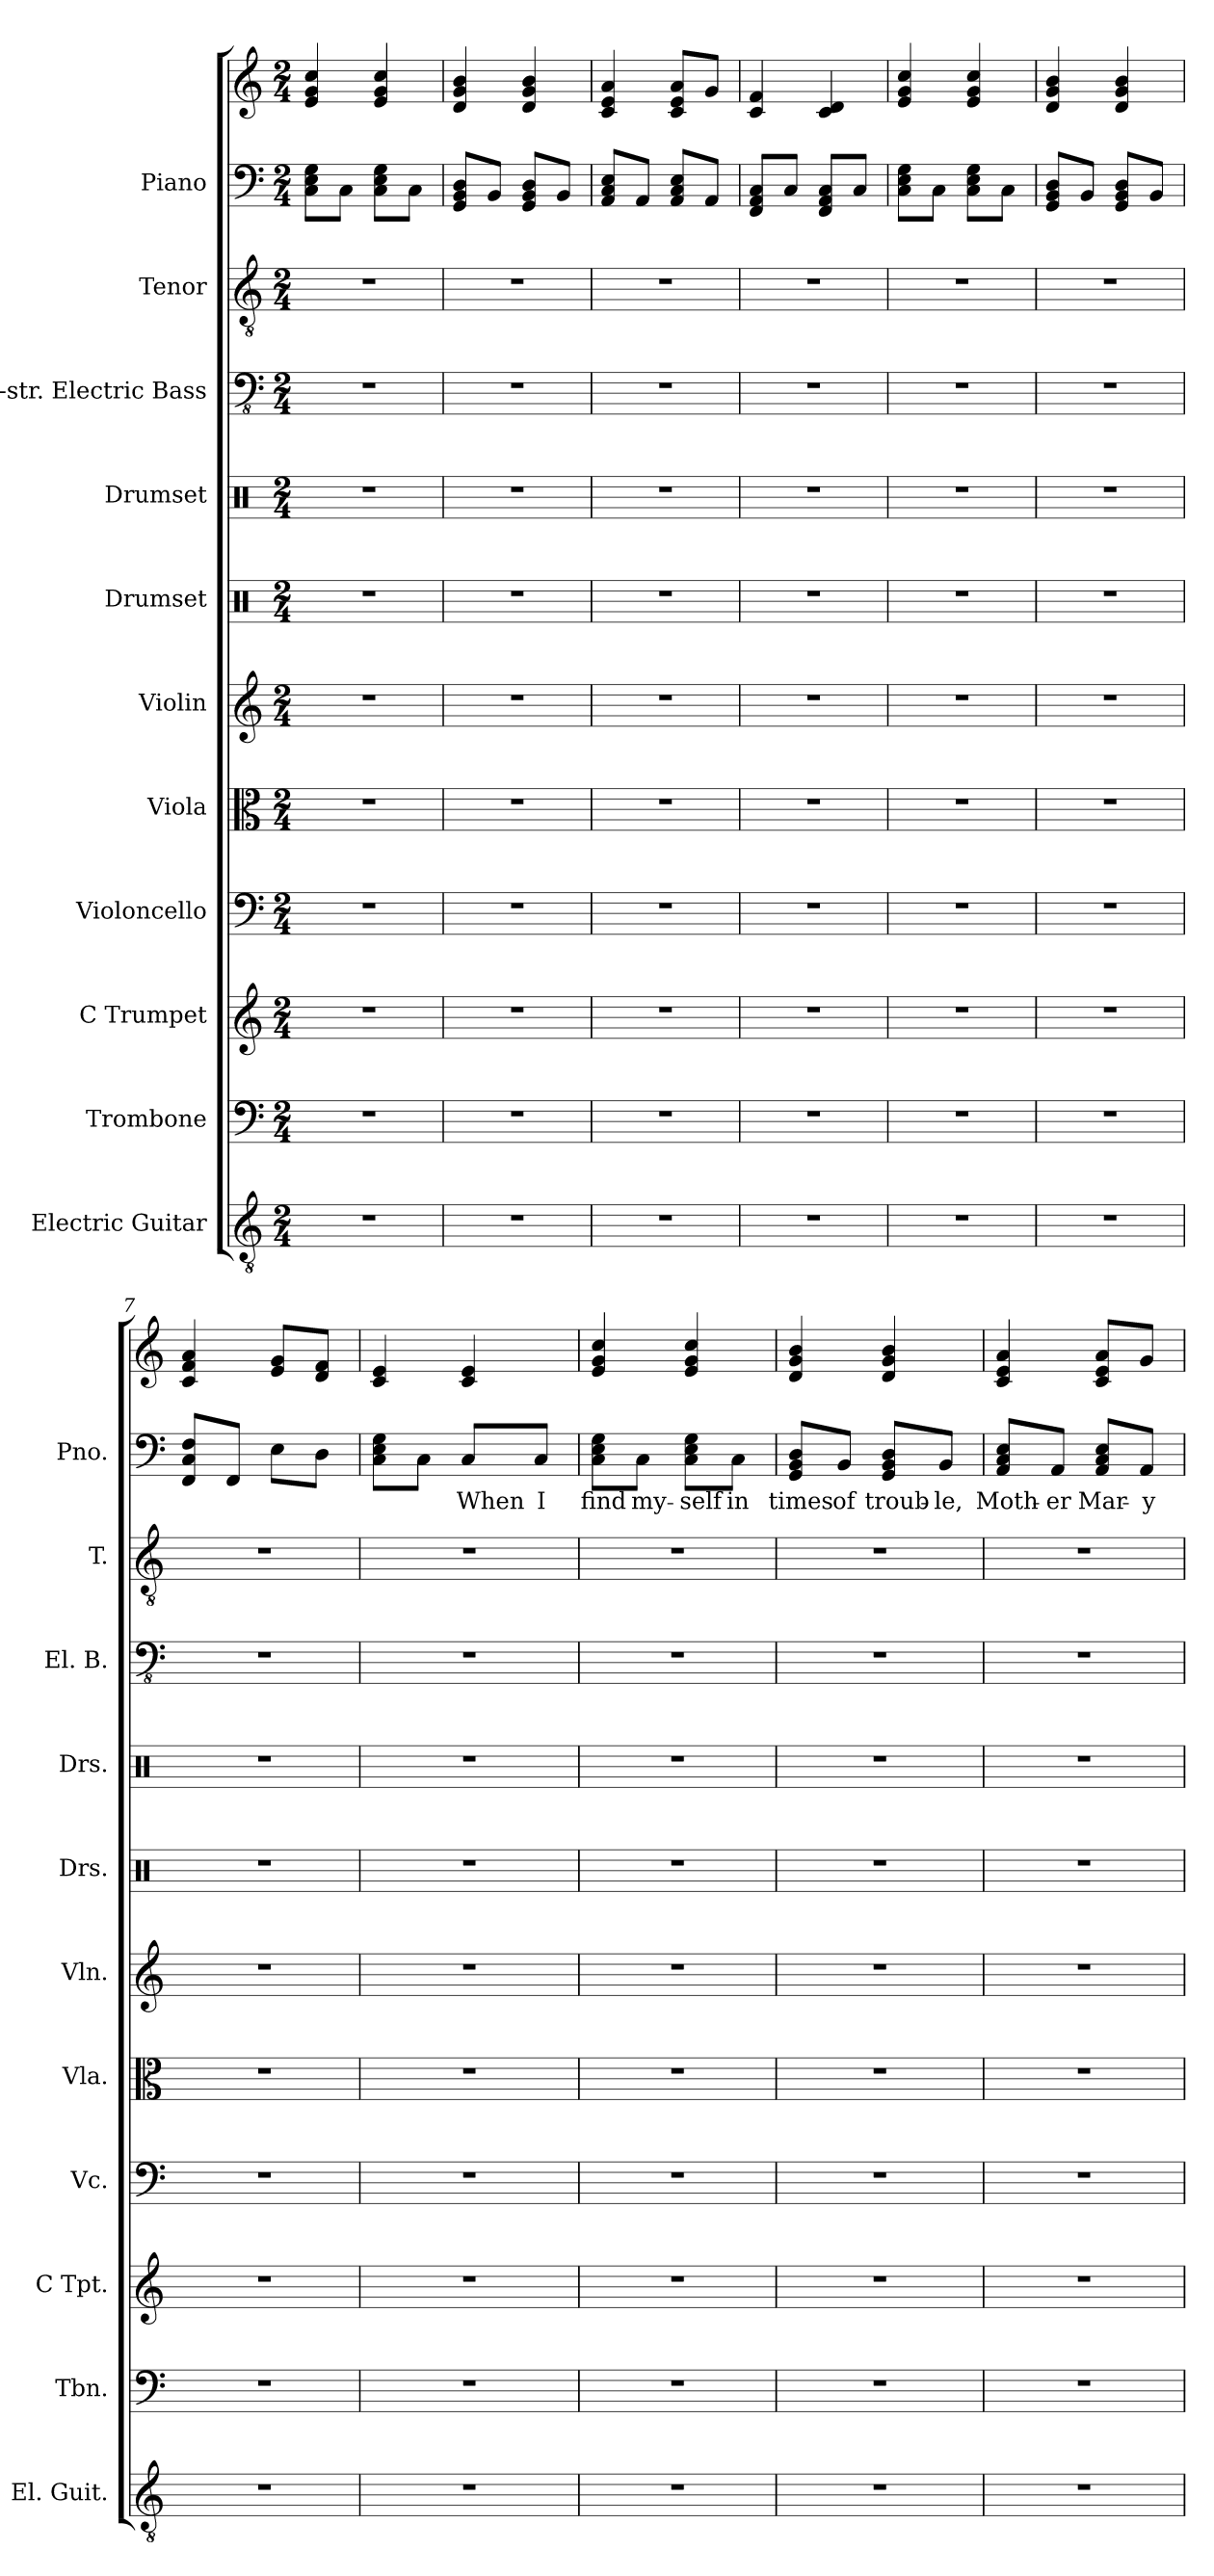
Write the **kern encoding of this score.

**kern	**kern	**kern	**kern	**kern	**kern	**kern	**kern	**kern	**kern	**kern	**text	**kern
*part11	*part10	*part9	*part8	*part7	*part6	*part5	*part4	*part3	*part2	*part1	*part1	*part1
*staff12	*staff11	*staff10	*staff9	*staff8	*staff7	*staff6	*staff5	*staff4	*staff3	*staff2	*staff2	*staff1
*I"Electric Guitar	*I"Trombone	*I"C Trumpet	*I"Violoncello	*I"Viola	*I"Violin	*I"Drumset	*I"Drumset	*I"5-str. Electric Bass	*I"Tenor	*I"Piano	*	*
*I'El. Guit.	*I'Tbn.	*I'C Tpt.	*I'Vc.	*I'Vla.	*I'Vln.	*I'Drs.	*I'Drs.	*I'El. B.	*I'T.	*I'Pno.	*	*
*clefGv2	*clefF4	*clefG2	*clefF4	*clefC3	*clefG2	*clefX	*clefX	*clefFv4	*clefGv2	*clefF4	*	*clefG2
*k[]	*k[]	*k[]	*k[]	*k[]	*k[]	*k[]	*k[]	*k[]	*k[]	*k[]	*	*k[]
*M2/4	*M2/4	*M2/4	*M2/4	*M2/4	*M2/4	*M2/4	*M2/4	*M2/4	*M2/4	*M2/4	*	*M2/4
*MM69	*MM69	*MM69	*MM69	*MM69	*MM69	*MM69	*MM69	*MM69	*MM69	*MM69	*	*MM69
=1	=1	=1	=1	=1	=1	=1	=1	=1	=1	=1	=1	=1
2r	2r	2r	2r	2r	2r	2r	2r	2r	2r	8C\ 8E\ 8G\L	.	4e/ 4g/ 4cc/
.	.	.	.	.	.	.	.	.	.	8C\J	.	.
.	.	.	.	.	.	.	.	.	.	8C\ 8E\ 8G\L	.	4e/ 4g/ 4cc/
.	.	.	.	.	.	.	.	.	.	8C\J	.	.
=2	=2	=2	=2	=2	=2	=2	=2	=2	=2	=2	=2	=2
2r	2r	2r	2r	2r	2r	2r	2r	2r	2r	8GG/ 8BB/ 8D/L	.	4d/ 4g/ 4b/
.	.	.	.	.	.	.	.	.	.	8BB/J	.	.
.	.	.	.	.	.	.	.	.	.	8GG/ 8BB/ 8D/L	.	4d/ 4g/ 4b/
.	.	.	.	.	.	.	.	.	.	8BB/J	.	.
=3	=3	=3	=3	=3	=3	=3	=3	=3	=3	=3	=3	=3
2r	2r	2r	2r	2r	2r	2r	2r	2r	2r	8AA/ 8C/ 8E/L	.	4c/ 4e/ 4a/
.	.	.	.	.	.	.	.	.	.	8AA/J	.	.
.	.	.	.	.	.	.	.	.	.	8AA/ 8C/ 8E/L	.	8c/ 8e/ 8a/L
.	.	.	.	.	.	.	.	.	.	8AA/J	.	8g/J
=4	=4	=4	=4	=4	=4	=4	=4	=4	=4	=4	=4	=4
2r	2r	2r	2r	2r	2r	2r	2r	2r	2r	8FF/ 8AA/ 8C/L	.	4c/ 4f/
.	.	.	.	.	.	.	.	.	.	8C/J	.	.
.	.	.	.	.	.	.	.	.	.	8FF/ 8AA/ 8C/L	.	4c/ 4d/
.	.	.	.	.	.	.	.	.	.	8C/J	.	.
=5	=5	=5	=5	=5	=5	=5	=5	=5	=5	=5	=5	=5
2r	2r	2r	2r	2r	2r	2r	2r	2r	2r	8C\ 8E\ 8G\L	.	4e/ 4g/ 4cc/
.	.	.	.	.	.	.	.	.	.	8C\J	.	.
.	.	.	.	.	.	.	.	.	.	8C\ 8E\ 8G\L	.	4e/ 4g/ 4cc/
.	.	.	.	.	.	.	.	.	.	8C\J	.	.
=6	=6	=6	=6	=6	=6	=6	=6	=6	=6	=6	=6	=6
2r	2r	2r	2r	2r	2r	2r	2r	2r	2r	8GG/ 8BB/ 8D/L	.	4d/ 4g/ 4b/
.	.	.	.	.	.	.	.	.	.	8BB/J	.	.
.	.	.	.	.	.	.	.	.	.	8GG/ 8BB/ 8D/L	.	4d/ 4g/ 4b/
.	.	.	.	.	.	.	.	.	.	8BB/J	.	.
=7	=7	=7	=7	=7	=7	=7	=7	=7	=7	=7	=7	=7
2r	2r	2r	2r	2r	2r	2r	2r	2r	2r	8FF/ 8C/ 8F/L	.	4c/ 4f/ 4a/
.	.	.	.	.	.	.	.	.	.	8FF/J	.	.
.	.	.	.	.	.	.	.	.	.	8E\L	.	8e/ 8g/L
.	.	.	.	.	.	.	.	.	.	8D\J	.	8d/ 8f/J
!!LO:PB:g=z
=8	=8	=8	=8	=8	=8	=8	=8	=8	=8	=8	=8	=8
2r	2r	2r	2r	2r	2r	2r	2r	2r	2r	8C\ 8E\ 8G\L	.	4c/ 4e/
.	.	.	.	.	.	.	.	.	.	8C\J	.	.
.	.	.	.	.	.	.	.	.	.	8C/L	When	4c/ 4e/
.	.	.	.	.	.	.	.	.	.	8C/J	I	.
=9	=9	=9	=9	=9	=9	=9	=9	=9	=9	=9	=9	=9
2r	2r	2r	2r	2r	2r	2r	2r	2r	2r	8C\ 8E\ 8G\L	find	4e/ 4g/ 4cc/
.	.	.	.	.	.	.	.	.	.	8C\J	my-	.
.	.	.	.	.	.	.	.	.	.	8C\ 8E\ 8G\L	-self	4e/ 4g/ 4cc/
.	.	.	.	.	.	.	.	.	.	8C\J	in	.
=10	=10	=10	=10	=10	=10	=10	=10	=10	=10	=10	=10	=10
2r	2r	2r	2r	2r	2r	2r	2r	2r	2r	8GG/ 8BB/ 8D/L	times	4d/ 4g/ 4b/
.	.	.	.	.	.	.	.	.	.	8BB/J	of	.
.	.	.	.	.	.	.	.	.	.	8GG/ 8BB/ 8D/L	troub-	4d/ 4g/ 4b/
.	.	.	.	.	.	.	.	.	.	8BB/J	-le,	.
=11	=11	=11	=11	=11	=11	=11	=11	=11	=11	=11	=11	=11
2r	2r	2r	2r	2r	2r	2r	2r	2r	2r	8AA/ 8C/ 8E/L	Moth-	4c/ 4e/ 4a/
.	.	.	.	.	.	.	.	.	.	8AA/J	-er	.
.	.	.	.	.	.	.	.	.	.	8AA/ 8C/ 8E/L	Mar-	8c/ 8e/ 8a/L
.	.	.	.	.	.	.	.	.	.	8AA/J	-y	8g/J
=	=	=	=	=	=	=	=	=	=	=	=	=
*-	*-	*-	*-	*-	*-	*-	*-	*-	*-	*-	*-	*-
